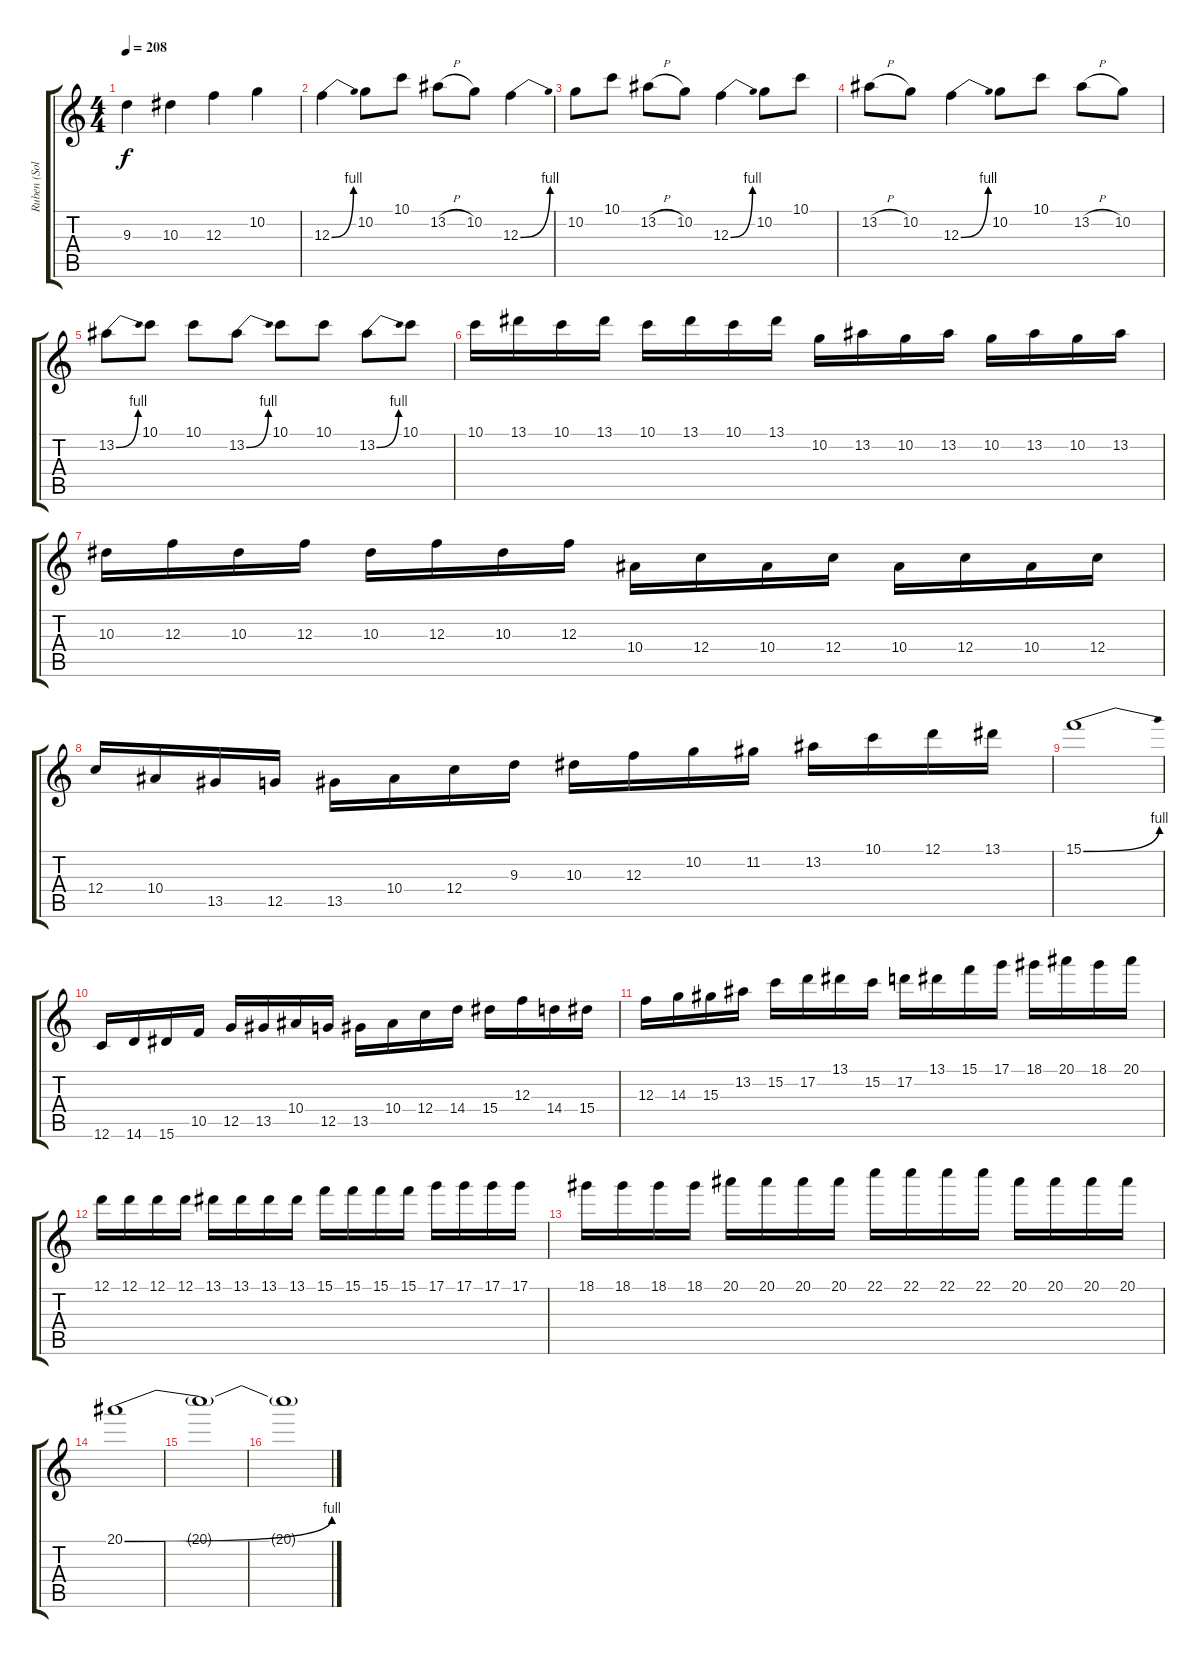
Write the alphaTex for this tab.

\track ("Ruben (Solo)" "Ruben (Sol") {instrument distortionguitar}
\staff {score tabs}
\tuning (D4 A3 F3 C3 G2 C2) {hide}
\ts (4 4)
\tempo 208
\clef g2
\ks c
9.3.4{dy f} 10.3.4 12.3.4 10.2.4 |
12.3{be (bend 0 0 60 4)}.4 10.2.8 10.1.8 13.2{h}.8 10.2.8 12.3{be (bend 0 0 60 4)}.4 |
10.2.8 10.1.8 13.2{h}.8 10.2.8 12.3{be (bend 0 0 60 4)}.4 10.2.8 10.1.8 |
13.2{h}.8 10.2.8 12.3{be (bend 0 0 60 4)}.4 10.2.8 10.1.8 13.2{h}.8 10.2.8 |
13.2{be (bend 0 0 60 4)}.8 10.1.8 10.1.8 13.2{be (bend 0 0 60 4)}.8 10.1.8 10.1.8 13.2{be (bend 0 0 60 4)}.8 10.1.8 |
10.1.16 13.1.16 10.1.16 13.1.16 10.1.16 13.1.16 10.1.16 13.1.16 10.2.16 13.2.16 10.2.16 13.2.16 10.2.16 13.2.16 10.2.16 13.2.16 |
10.3.16 12.3.16 10.3.16 12.3.16 10.3.16 12.3.16 10.3.16 12.3.16 10.4.16 12.4.16 10.4.16 12.4.16 10.4.16 12.4.16 10.4.16 12.4.16 |
12.4.16 10.4.16 13.5.16 12.5.16 13.5.16 10.4.16 12.4.16 9.3.16 10.3.16 12.3.16 10.2.16 11.2.16 13.2.16 10.1.16 12.1.16 13.1.16 |
15.1{be (bend 0 0 60 4)}.1 |
12.6.16 14.6.16 15.6.16 10.5.16 12.5.16 13.5.16 10.4.16 12.5.16 13.5.16 10.4.16 12.4.16 14.4.16 15.4.16 12.3.16 14.4.16 15.4.16 |
12.3.16 14.3.16 15.3.16 13.2.16 15.2.16 17.2.16 13.1.16 15.2.16 17.2.16 13.1.16 15.1.16 17.1.16 18.1.16 20.1.16 18.1.16 20.1.16 |
12.1.16 12.1.16 12.1.16 12.1.16 13.1.16 13.1.16 13.1.16 13.1.16 15.1.16 15.1.16 15.1.16 15.1.16 17.1.16 17.1.16 17.1.16 17.1.16 |
18.1.16 18.1.16 18.1.16 18.1.16 20.1.16 20.1.16 20.1.16 20.1.16 22.1.16 22.1.16 22.1.16 22.1.16 20.1.16 20.1.16 20.1.16 20.1.16 |
20.1{be (bend 0 0 60 4)}.1 |
20.1{t}.1 |
20.1{t}.1
